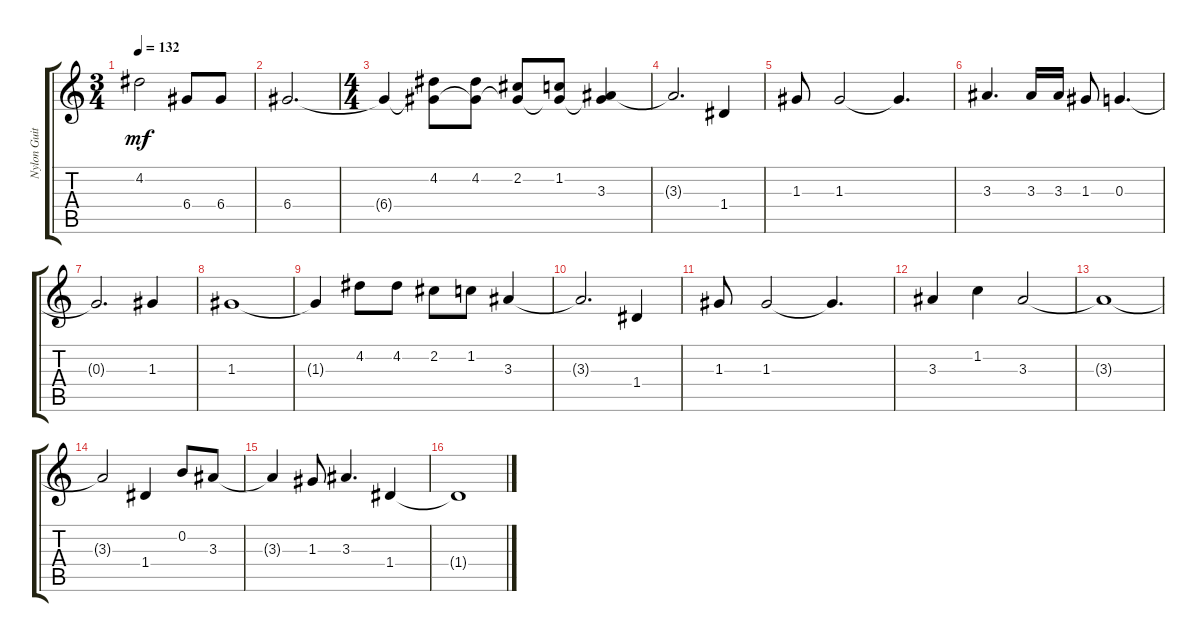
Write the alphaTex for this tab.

\track ("Nylon Guitar" "Nylon Guit") {instrument acousticguitarnylon}
\staff {score tabs}
\tuning (E4 B3 G3 D3 A2 E2) {hide}
\ts (3 4)
\tempo 132
\clef g2
\ks c
4.2.2{dy mf} 6.4.8 6.4.8 |
6.4.2{d} |
\ts (4 4)
6.4{t}.4 (4.2 6.4{t}).8 (4.2 6.4{t}).8 (2.2 6.4{t}).8 (1.2 6.4{t}).8 (3.3 6.4{t}).4 |
3.3{t}.2{d} 1.4.4 |
1.3.8 1.3.2 1.3{t}.4{d} |
3.3.4{d} 3.3.16 3.3.16 1.3.8 0.3.4{d} |
0.3{t}.2{d} 1.3.4 |
1.3.1 |
1.3{t}.4 4.2.8 4.2.8 2.2.8 1.2.8 3.3.4 |
3.3{t}.2{d} 1.4.4 |
1.3.8 1.3.2 1.3{t}.4{d} |
3.3.4 1.2.4 3.3.2 |
3.3{t}.1 |
3.3{t}.2 1.4.4 0.2.8 3.3.8 |
3.3{t}.4 1.3.8 3.3.4{d} 1.4.4 |
1.4{t}.1
